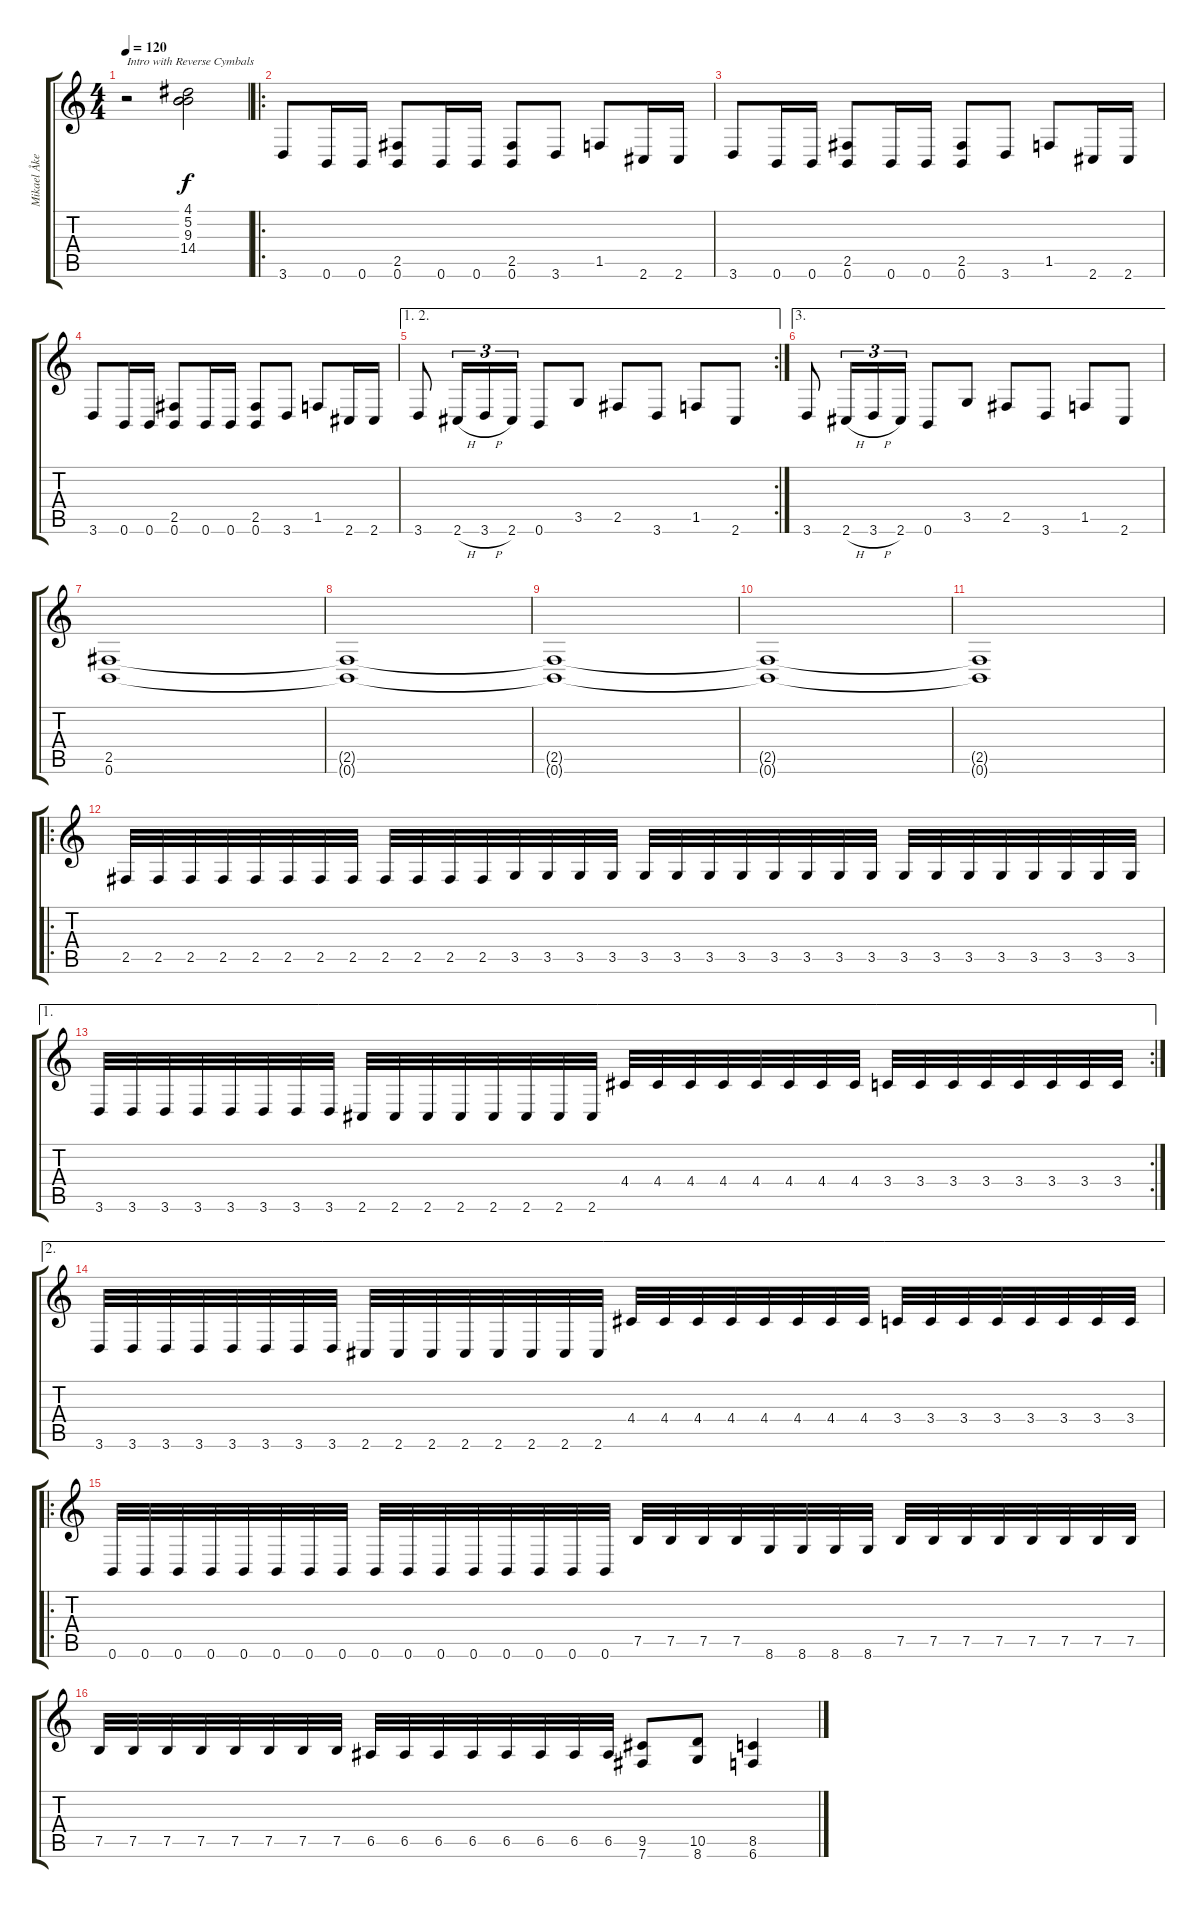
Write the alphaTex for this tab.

\track ("Mikael Åkerfeldt" "Mikael Åke") {instrument overdrivenguitar}
\staff {score tabs}
\tuning (B3 Gb3 D3 A2 E2 B1) {hide}
\ts (4 4)
\tempo 120
\clef g2
\ks c
r.2{txt "Intro with Reverse Cymbals" dy f volume 10 instrument reversecymbal} (4.1 5.2 9.3 14.4).2 |
\ro
3.6.8{volume 12 instrument overdrivenguitar} 0.6.16 0.6.16 (2.5 0.6).8 0.6.16 0.6.16 (2.5 0.6).8 3.6.8 1.5.8 2.6.16 2.6.16 |
3.6.8 0.6.16 0.6.16 (2.5 0.6).8 0.6.16 0.6.16 (2.5 0.6).8 3.6.8 1.5.8 2.6.16 2.6.16 |
3.6.8 0.6.16 0.6.16 (2.5 0.6).8 0.6.16 0.6.16 (2.5 0.6).8 3.6.8 1.5.8 2.6.16 2.6.16 |
\ae (1 2)
\rc 2
3.6.8 2.6{h}.16{tu (3 2)} 3.6{h}.16{tu (3 2)} 2.6.16{tu (3 2)} 0.6.8 3.5.8 2.5.8 3.6.8 1.5.8 2.6.8 |
\ae 3
3.6.8 2.6{h}.16{tu (3 2)} 3.6{h}.16{tu (3 2)} 2.6.16{tu (3 2)} 0.6.8 3.5.8 2.5.8 3.6.8 1.5.8 2.6.8 |
(2.5 0.6).1 |
(2.5{t} 0.6{t}).1{volume 0} |
(2.5{t} 0.6{t}).1 |
(2.5{t} 0.6{t}).1 |
(2.5{t} 0.6{t}).1 |
\ro
2.5.32{volume 12} 2.5.32 2.5.32 2.5.32 2.5.32 2.5.32 2.5.32 2.5.32 2.5.32 2.5.32 2.5.32 2.5.32 3.5.32 3.5.32 3.5.32 3.5.32 3.5.32 3.5.32 3.5.32 3.5.32 3.5.32 3.5.32 3.5.32 3.5.32 3.5.32 3.5.32 3.5.32 3.5.32 3.5.32 3.5.32 3.5.32 3.5.32 |
\ae 1
\rc 2
3.6.32 3.6.32 3.6.32 3.6.32 3.6.32 3.6.32 3.6.32 3.6.32 2.6.32 2.6.32 2.6.32 2.6.32 2.6.32 2.6.32 2.6.32 2.6.32 4.4.32 4.4.32 4.4.32 4.4.32 4.4.32 4.4.32 4.4.32 4.4.32 3.4.32 3.4.32 3.4.32 3.4.32 3.4.32 3.4.32 3.4.32 3.4.32 |
\ae 2
3.6.32 3.6.32 3.6.32 3.6.32 3.6.32 3.6.32 3.6.32 3.6.32 2.6.32 2.6.32 2.6.32 2.6.32 2.6.32 2.6.32 2.6.32 2.6.32 4.4.32 4.4.32 4.4.32 4.4.32 4.4.32 4.4.32 4.4.32 4.4.32 3.4.32 3.4.32 3.4.32 3.4.32 3.4.32 3.4.32 3.4.32 3.4.32 |
\ro
0.6.32 0.6.32 0.6.32 0.6.32 0.6.32 0.6.32 0.6.32 0.6.32 0.6.32 0.6.32 0.6.32 0.6.32 0.6.32 0.6.32 0.6.32 0.6.32 7.5.32 7.5.32 7.5.32 7.5.32 8.6.32 8.6.32 8.6.32 8.6.32 7.5.32 7.5.32 7.5.32 7.5.32 7.5.32 7.5.32 7.5.32 7.5.32 |
7.5.32 7.5.32 7.5.32 7.5.32 7.5.32 7.5.32 7.5.32 7.5.32 6.5.32 6.5.32 6.5.32 6.5.32 6.5.32 6.5.32 6.5.32 6.5.32 (9.5 7.6).8 (10.5 8.6).8 (8.5 6.6).4
